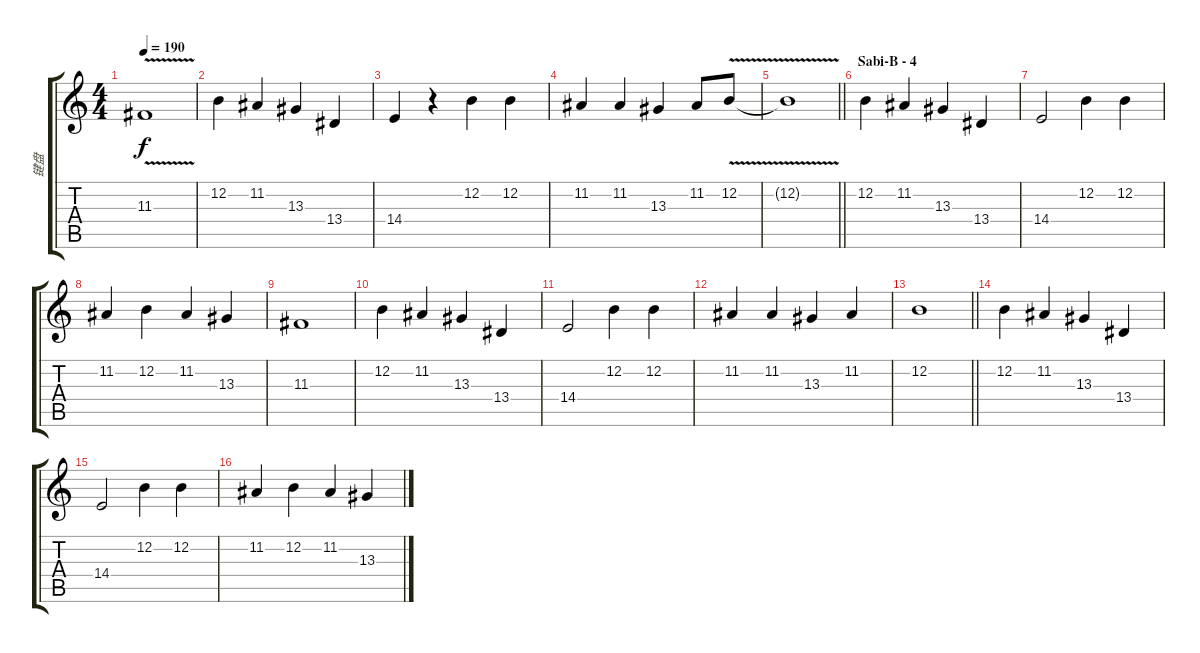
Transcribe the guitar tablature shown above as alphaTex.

\track ("键盘" "键盘") {instrument brasssection}
\staff {score tabs}
\tuning (E4 B3 G3 D3 A2 E2) {hide}
\ts (4 4)
\tempo 190
\clef g2
\ks c
11.3{v}.1{dy f} |
12.2.4 11.2.4 13.3.4 13.4.4 |
14.4.4 r.4 12.2.4 12.2.4 |
11.2.4 11.2.4 13.3.4 11.2.8 12.2{v}.8 |
\barLineRight lightlight
12.2{t}.1 |
\section ("" "Sabi-B - 4")
12.2.4 11.2.4 13.3.4 13.4.4 |
14.4.2 12.2.4 12.2.4 |
11.2.4 12.2.4 11.2.4 13.3.4 |
11.3.1 |
12.2.4 11.2.4 13.3.4 13.4.4 |
14.4.2 12.2.4 12.2.4 |
11.2.4 11.2.4 13.3.4 11.2.4 |
\barLineRight lightlight
12.2.1 |
12.2.4 11.2.4 13.3.4 13.4.4 |
14.4.2 12.2.4 12.2.4 |
11.2.4 12.2.4 11.2.4 13.3.4
